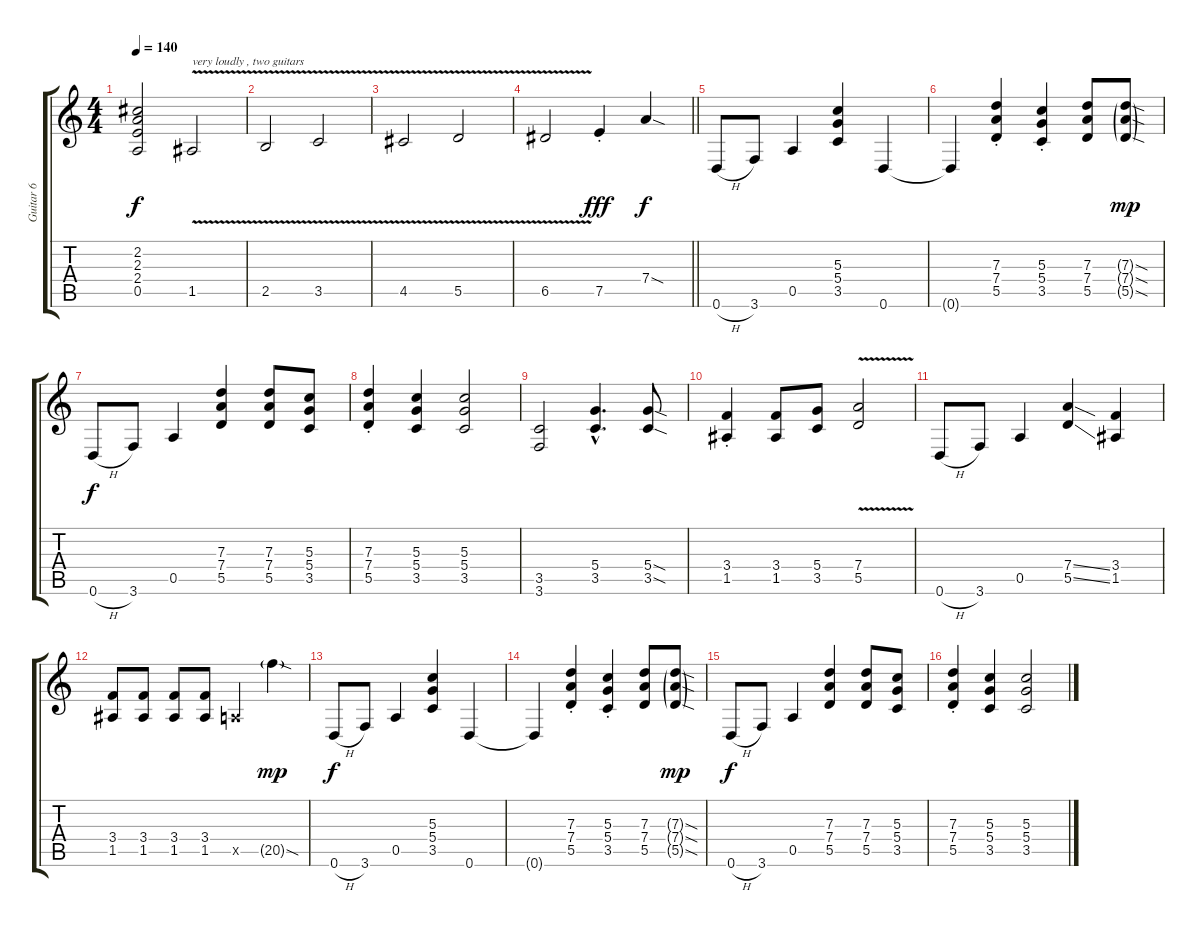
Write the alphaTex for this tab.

\track ("Guitar 6" "Guitar 6") {instrument acousticguitarsteel}
\staff {score tabs}
\tuning (E4 B3 G3 D3 A2 D2) {hide}
\ts (4 4)
\tempo 140
\clef g2
\ks c
(2.2 2.3 2.4 0.5).2{dy f volume 16} 1.5{v}.2{txt "very loudly , two guitars"} |
2.5{v}.2 3.5{v}.2 |
4.5{v}.2 5.5{v}.2 |
\barLineRight lightlight
6.5{v}.2 7.5{st}.4{dy fff} 7.4{sod}.4{dy f} |
0.6{h}.8 3.6.8 0.5.4 (5.3 5.4 3.5).4 0.6.4 |
0.6{t}.4 (7.3{st} 7.4{st} 5.5{st}).4 (5.3{st} 5.4{st} 3.5{st}).4 (7.3 7.4 5.5).8 (7.3{sod g} 7.4{sod g} 5.5{sod g}).8{dy mp} |
0.6{h}.8{dy f} 3.6.8 0.5.4 (7.3 7.4 5.5).4 (7.3 7.4 5.5).8 (5.3 5.4 3.5).8 |
(7.3{st} 7.4{st} 5.5{st}).4 (5.3 5.4 3.5).4 (5.3 5.4 3.5).2 |
(3.5 3.6).2 (5.4{hac} 3.5{hac}).4{d} (5.4{sod} 3.5{sod}).8 |
(3.4{st} 1.5{st}).4 (3.4 1.5).8 (5.4 3.5).8 (7.4{v} 5.5{v}).2 |
0.6{h}.8 3.6.8 0.5.4 (7.4{ss} 5.5{ss}).4 (3.4 1.5).4 |
(3.4 1.5).8 (3.4 1.5).8 (3.4 1.5).8 (3.4 1.5).8 0.5{x}.4 20.5{sod g}.4{dy mp} |
0.6{h}.8{dy f} 3.6.8 0.5.4 (5.3 5.4 3.5).4 0.6.4 |
0.6{t}.4 (7.3{st} 7.4{st} 5.5{st}).4 (5.3{st} 5.4{st} 3.5{st}).4 (7.3 7.4 5.5).8 (7.3{sod g} 7.4{sod g} 5.5{sod g}).8{dy mp} |
0.6{h}.8{dy f} 3.6.8 0.5.4 (7.3 7.4 5.5).4 (7.3 7.4 5.5).8 (5.3 5.4 3.5).8 |
(7.3{st} 7.4{st} 5.5{st}).4 (5.3 5.4 3.5).4 (5.3 5.4 3.5).2
